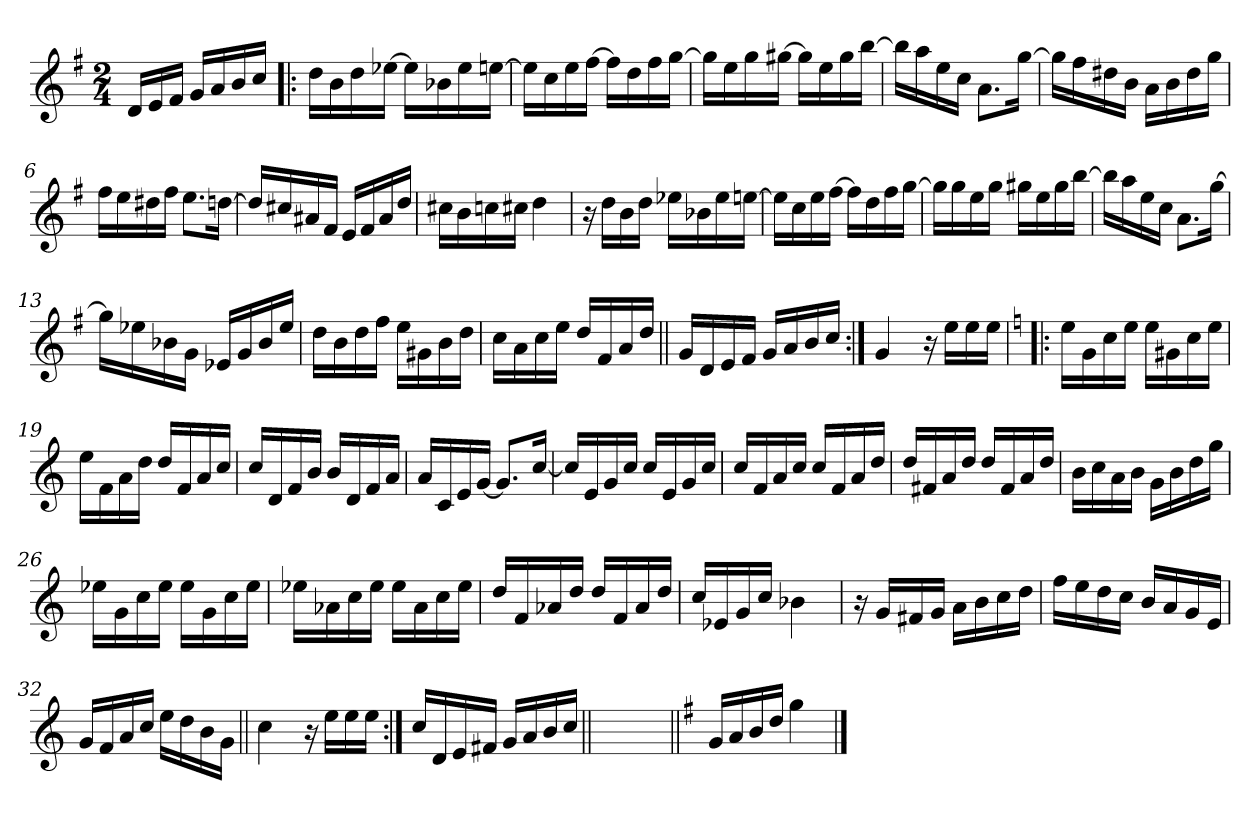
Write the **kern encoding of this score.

**kern
*part1
*staff1
*clefG2
*k[f#]
*G:
*M2/4
=
16d/LL
16e/
16f#/JJ
16g/LL
16a/
16b/
16cc/JJ
=1!|:
16dd\LL
16b\
16dd\
[16ee-X\JJ
16ee-\LL]
16b-X\
16ee-\
[16een\JJ
=2
16ee\LL]
16cc\
16ee\
[16ff#\JJ
16ff#\LL]
16dd\
16ff#\
[16gg\JJ
=3
16gg\LL]
16ee\
16gg\
[16gg#X\JJ
16gg#\LL]
16ee\
16gg#\
[16bb\JJ
!!LO:LB:g=z
=4
16bb\LL]
16aa\
16ee\
16cc\JJ
8.a\L
[16gg\Jk
=5
16gg\LL]
16ff#\
16dd#X\
16b\JJ
16a\LL
16b\
16dd#\
16gg\JJ
=6
16ff#\LL
16ee\
16dd#X\
16ff#\JJ
8.ee\L
[16ddn\Jk
=7
16dd/LL]
16cc#X/
16a#X/
16f#/JJ
16e/LL
16f#/
16a#/
16dd/JJ
!!LO:LB:g=z
=8
16cc#X\LL
16b\
16ccn\
16cc#X\JJ
4dd\
=9
16r
16dd\LL
16b\
16dd\JJ
16ee-X\LL
16b-X\
16ee-\
[16een\JJ
=10
16ee\LL]
16cc\
16ee\
[16ff#\JJ
16ff#\LL]
16dd\
16ff#\
[16gg\JJ
=11
16gg\LL]
16gg\
16ee\
16gg\JJ
16gg#X\LL
16ee\
16gg#\
[16bb\JJ
!!LO:LB:g=z
=12
16bb\LL]
16aa\
16ee\
16cc\JJ
8.a\L
[16gg\Jk
=13
16gg\LL]
16ee-X\
16b-X\
16g\JJ
16e-X/LL
16g/
16b-/
16ee-/JJ
=14
16dd\LL
16b\
16dd\
16ff#\JJ
16ee\LL
16g#X\
16b\
16dd\JJ
=15
16cc\LL
16a\
16cc\
16ee\JJ
16dd/LL
16f#/
16a/
16dd/JJ
!!LO:LB:g=z
=16||
16g/LL
16d/
16e/
16f#/JJ
16g/LL
16a/
16b/
16cc/JJ
=17:|!
4g/
16r
16ee\LL
16ee\
16ee\JJ
=18!|:
*k[]
*C:
16ee\LL
16g\
16cc\
16ee\JJ
16ee\LL
16g#X\
16cc\
16ee\JJ
=19
16ee\LL
16f\
16a\
16dd\JJ
16dd/LL
16f/
16a/
16cc/JJ
!!LO:LB:g=z
=20
16cc/LL
16d/
16f/
16b/JJ
16b/LL
16d/
16f/
16a/JJ
=21
16a/LL
16c/
16e/
[16g/JJ
8.g/L]
[16cc/Jk
=22
16cc/LL]
16e/
16g/
16cc/JJ
16cc/LL
16e/
16g/
16cc/JJ
=23
16cc/LL
16f/
16a/
16cc/JJ
16cc/LL
16f/
16a/
16dd/JJ
=24
16dd/LL
16f#X/
16a/
16dd/JJ
16dd/LL
16f#/
16a/
16dd/JJ
!!LO:LB:g=z
=25
16b\LL
16cc\
16a\
16b\JJ
16g\LL
16b\
16dd\
16gg\JJ
=26
16ee-X\LL
16g\
16cc\
16ee-\JJ
16ee-\LL
16g\
16cc\
16ee-\JJ
=27
16ee-X\LL
16a-X\
16cc\
16ee-\JJ
16ee-\LL
16a-\
16cc\
16ee-\JJ
=28
16dd/LL
16f/
16a-X/
16dd/JJ
16dd/LL
16f/
16a-/
16dd/JJ
!!LO:LB:g=z
=29
16cc/LL
16e-X/
16g/
16cc/JJ
4b-X\
=30
16r
16g/LL
16f#X/
16g/JJ
16a\LL
16b\
16cc\
16dd\JJ
=31
16ff\LL
16ee\
16dd\
16cc\JJ
16b/LL
16a/
16g/
16e/JJ
=32
16g/LL
16f/
16a/
16cc/JJ
16ee\LL
16dd\
16b\
16g\JJ
!!LO:LB:g=z
=33||
4cc\
16r
16ee\LL
16ee\
16ee\JJ
=34:|!
16cc/LL
16d/
16e/
16f#X/JJ
16g/LL
16a/
16b/
16cc/JJ
=34X1||
*stria0
2ryy
=35||
*stria5
*k[f#]
*G:
16g/LL
16a/
16b/
16dd/JJ
4gg\
==
*-
